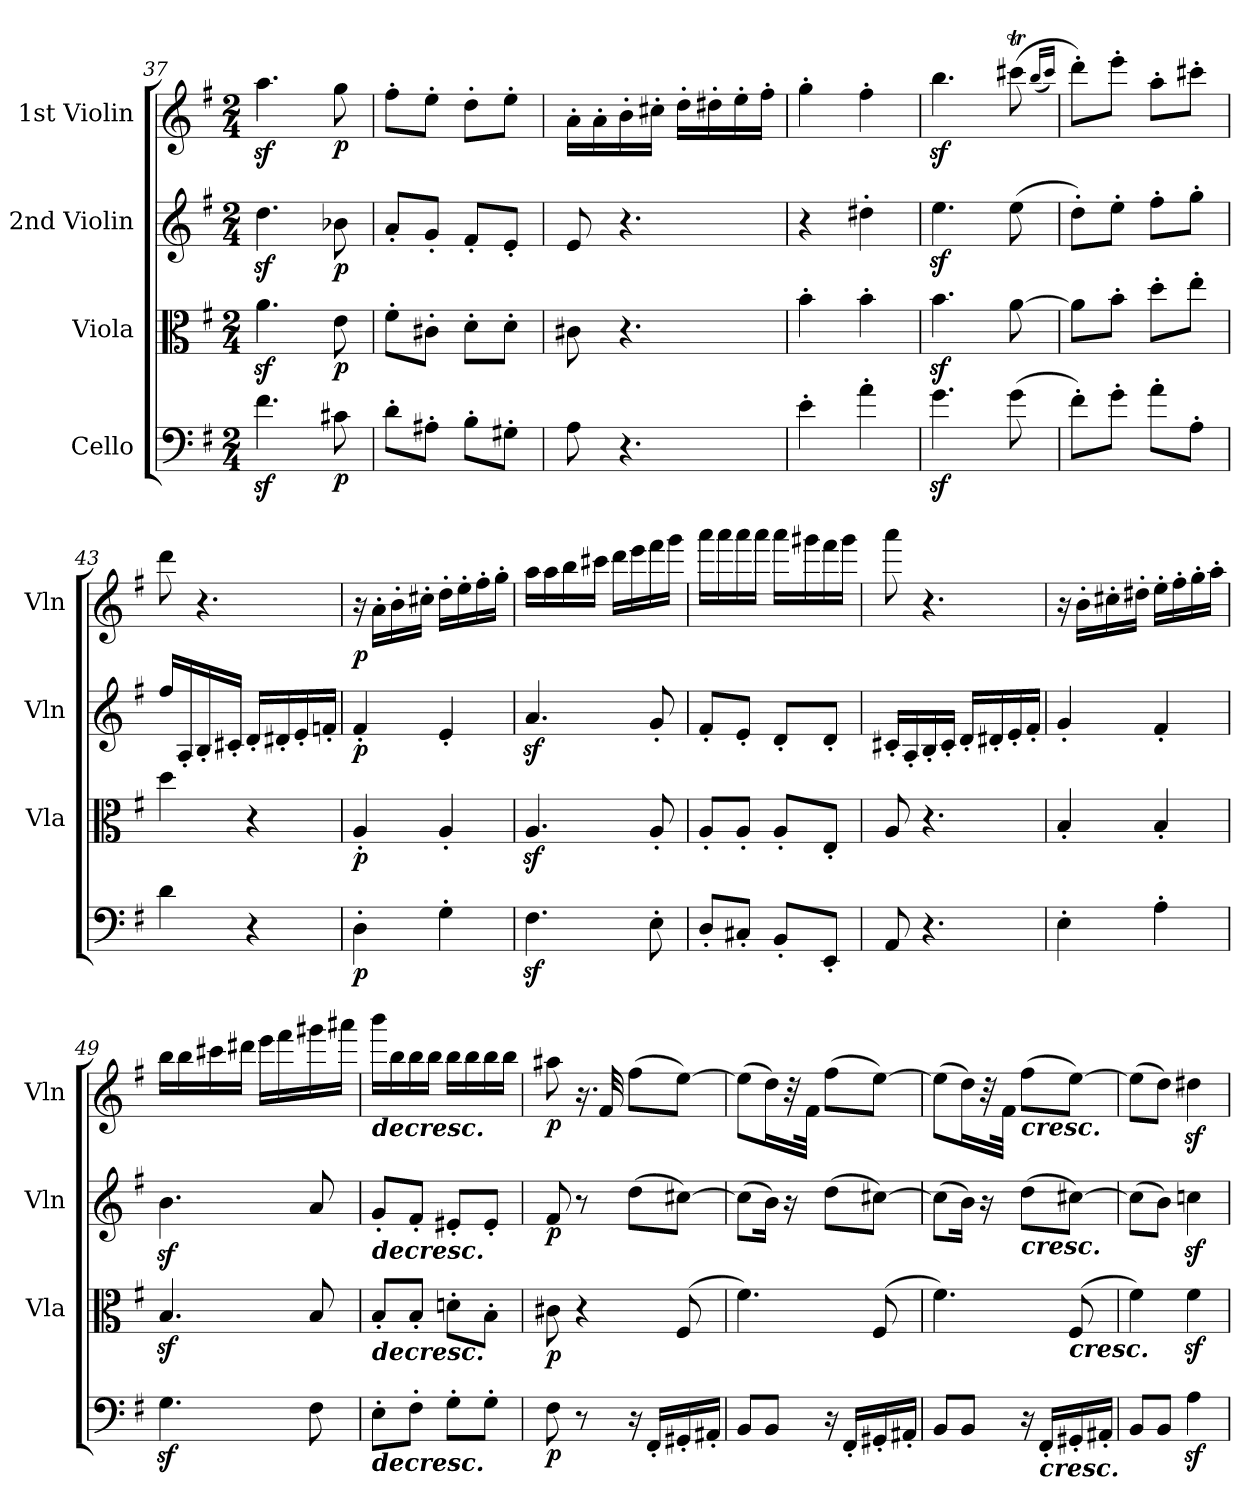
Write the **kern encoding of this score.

**kern	**dynam	**kern	**dynam	**kern	**dynam	**kern	**dynam
*part4	*part4	*part3	*part3	*part2	*part2	*part1	*part1
*staff4	*staff4	*staff3	*staff3	*staff2	*staff2	*staff1	*staff1
*I"Cello	*	*I"Viola	*	*I"2nd Violin	*	*I"1st Violin	*
*	*	*I'Vla	*	*I'Vln	*	*I'Vln	*
*clefF4	*	*clefC3	*	*clefG2	*	*clefG2	*
*k[f#]	*	*k[f#]	*	*k[f#]	*	*k[f#]	*
*G:	*	*G:	*	*G:	*	*G:	*
*M2/4	*	*M2/4	*	*M2/4	*	*M2/4	*
=37	=37	=37	=37	=37	=37	=37	=37
4.f#z	.	4.az	.	4.ddz	.	4.aaz	.
8c#X	p	8e	p	8b-X	p	8gg	p
=38	=38	=38	=38	=38	=38	=38	=38
8d'L	.	8f#'L	.	8a'L	.	8ff#'L	.
8A#X'J	.	8c#X'J	.	8g'J	.	8ee'J	.
8B'L	.	8d'L	.	8f#'L	.	8dd'L	.
8G#X'J	.	8d'J	.	8e'J	.	8ee'J	.
=39	=39	=39	=39	=39	=39	=39	=39
8A	.	8c#X	.	8e	.	16a'LL	.
.	.	.	.	.	.	16a'	.
4.r	.	4.r	.	4.r	.	16b'	.
.	.	.	.	.	.	16cc#X'JJ	.
.	.	.	.	.	.	16dd'LL	.
.	.	.	.	.	.	16dd#X'	.
.	.	.	.	.	.	16ee'	.
.	.	.	.	.	.	16ff#'JJ	.
=40	=40	=40	=40	=40	=40	=40	=40
4e'	.	4b'	.	4r	.	4gg'	.
4a'	.	4b'	.	4dd#X'	.	4ff#'	.
=41	=41	=41	=41	=41	=41	=41	=41
4.gz	.	4.bz	.	4.eez	.	4.bbz	.
(8g	.	[8a	.	(8ee	.	(8ccc#Xt	.
.	.	.	.	.	.	(16qqbb/LL	.
.	.	.	.	.	.	16qqccc#/JJ)	.
=42	=42	=42	=42	=42	=42	=42	=42
8f#'L)	.	8aL]	.	8dd'L)	.	8ddd'L)	.
8g'J	.	8b'J	.	8ee'J	.	8eee'J	.
8a'L	.	8dd'L	.	8ff#'L	.	8aa'L	.
8A'J	.	8ee'J	.	8gg'J	.	8ccc#X'J	.
=43	=43	=43	=43	=43	=43	=43	=43
4d	.	4dd	.	16ff#LL	.	8ddd	.
.	.	.	.	16A'	.	.	.
.	.	.	.	16B'	.	4.r	.
.	.	.	.	16c#X'JJ	.	.	.
4r	.	4r	.	16d'LL	.	.	.
.	.	.	.	16d#X'	.	.	.
.	.	.	.	16e'	.	.	.
.	.	.	.	16fn'JJ	.	.	.
=44	=44	=44	=44	=44	=44	=44	=44
4D'	p	4A'	p	4f#'	p	16r	p
.	.	.	.	.	.	16a'LL	.
.	.	.	.	.	.	16b'	.
.	.	.	.	.	.	16cc#X'JJ	.
4G'	.	4A'	.	4e'	.	16dd'LL	.
.	.	.	.	.	.	16ee'	.
.	.	.	.	.	.	16ff#'	.
.	.	.	.	.	.	16gg'JJ	.
=45	=45	=45	=45	=45	=45	=45	=45
4.F#z	.	4.Az	.	4.az	.	16aaLL	.
.	.	.	.	.	.	16aa	.
.	.	.	.	.	.	16bb	.
.	.	.	.	.	.	16ccc#XJJ	.
.	.	.	.	.	.	16dddLL	.
.	.	.	.	.	.	16eee	.
8E'	.	8A'	.	8g'	.	16fff#	.
.	.	.	.	.	.	16gggJJ	.
=46	=46	=46	=46	=46	=46	=46	=46
8D'L	.	8A'L	.	8f#'L	.	16aaaLL	.
.	.	.	.	.	.	16aaa	.
8C#X'J	.	8A'J	.	8e'J	.	16aaa	.
.	.	.	.	.	.	16aaaJJ	.
8BB'L	.	8A'L	.	8d'L	.	16aaaLL	.
.	.	.	.	.	.	16ggg#X	.
8EE'J	.	8E'J	.	8d'J	.	16fff#	.
.	.	.	.	.	.	16ggg#JJ	.
=47	=47	=47	=47	=47	=47	=47	=47
8AA	.	8A	.	16c#X'LL	.	8aaa	.
.	.	.	.	16A'	.	.	.
4.r	.	4.r	.	16B'	.	4.r	.
.	.	.	.	16c#'JJ	.	.	.
.	.	.	.	16d'LL	.	.	.
.	.	.	.	16d#X'	.	.	.
.	.	.	.	16e'	.	.	.
.	.	.	.	16f#'JJ	.	.	.
=48	=48	=48	=48	=48	=48	=48	=48
4E'	.	4B'	.	4g'	.	16r	.
.	.	.	.	.	.	16b'LL	.
.	.	.	.	.	.	16cc#X'	.
.	.	.	.	.	.	16dd#X'JJ	.
4A'	.	4B'	.	4f#'	.	16ee'LL	.
.	.	.	.	.	.	16ff#'	.
.	.	.	.	.	.	16gg'	.
.	.	.	.	.	.	16aa'JJ	.
=49	=49	=49	=49	=49	=49	=49	=49
4.Gz	.	4.Bz	.	4.bz	.	16bbLL	.
.	.	.	.	.	.	16bb	.
.	.	.	.	.	.	16ccc#X	.
.	.	.	.	.	.	16ddd#XJJ	.
.	.	.	.	.	.	16eeeLL	.
.	.	.	.	.	.	16fff#	.
8F#	.	8B	.	8a	.	16ggg#X	.
.	.	.	.	.	.	16aaa#XJJ	.
=50	=50	=50	=50	=50	=50	=50	=50
!	!	!	!	!	!	!LO:TX:b:Bi:t=decresc.	!
!	!	!	!	!LO:TX:b:Bi:t=decresc.	!	!	!
!	!	!LO:TX:b:Bi:t=decresc.	!	!	!	!	!
!LO:TX:b:Bi:t=decresc.	!	!	!	!	!	!	!
8E'L	.	8B'L	.	8g'L	.	16bbbLL	.
.	.	.	.	.	.	16bb	.
8F#'J	.	8B'J	.	8f#'J	.	16bb	.
.	.	.	.	.	.	16bbJJ	.
8G'L	.	8dn'L	.	8e#X'L	.	16bbLL	.
.	.	.	.	.	.	16bb	.
8G'J	.	8B'J	.	8e#'J	.	16bb	.
.	.	.	.	.	.	16bbJJ	.
=51	=51	=51	=51	=51	=51	=51	=51
8F#	p	8c#X	p	8f#	p	8aa#X	p
8r	.	4r	.	8r	.	16.r	.
.	.	.	.	.	.	32f#	.
16r	.	.	.	(8ddL	.	(8ff#L	.
16FF#'LL	.	.	.	.	.	.	.
16GG#X'	.	(8F#	.	[8cc#XJ)	.	[8eeJ)	.
16AA#X'JJ	.	.	.	.	.	.	.
=52	=52	=52	=52	=52	=52	=52	=52
8BBL	.	4.f#)	.	(8cc#L]	.	(8eeL]	.
8BBJ	.	.	.	16bJk)	.	16ddL)	.
.	.	.	.	16r	.	32r	.
.	.	.	.	.	.	32f#JJk	.
16r	.	.	.	(8ddL	.	(8ff#L	.
16FF#'LL	.	.	.	.	.	.	.
16GG#X'	.	(8F#	.	[8cc#XJ)	.	[8eeJ)	.
16AA#X'JJ	.	.	.	.	.	.	.
=53	=53	=53	=53	=53	=53	=53	=53
8BBL	.	4.f#)	.	(8cc#L]	.	(8eeL]	.
8BBJ	.	.	.	16bJk)	.	16ddL)	.
.	.	.	.	16r	.	32r	.
.	.	.	.	.	.	32f#JJk	.
!	!	!	!	!	!	!LO:TX:b:Bi:t=cresc.	!
!	!	!	!	!LO:TX:b:Bi:t=cresc.	!	!	!
16r	.	.	.	(8ddL	.	(8ff#L	.
!LO:TX:b:Bi:t=cresc.	!	!	!	!	!	!	!
16FF#'LL	.	.	.	.	.	.	.
!	!	!LO:TX:b:Bi:t=cresc.	!	!	!	!	!
16GG#X'	.	(8F#	.	[8cc#XJ)	.	[8eeJ)	.
16AA#X'JJ	.	.	.	.	.	.	.
=54	=54	=54	=54	=54	=54	=54	=54
8BBL	.	4f#)	.	(8cc#L]	.	(8eeL]	.
8BBJ	.	.	.	8bJ)	.	8ddJ)	.
4Az	.	4f#z	.	4ccnz	.	4dd#Xz	.
=	=	=	=	=	=	=	=
*-	*-	*-	*-	*-	*-	*-	*-
